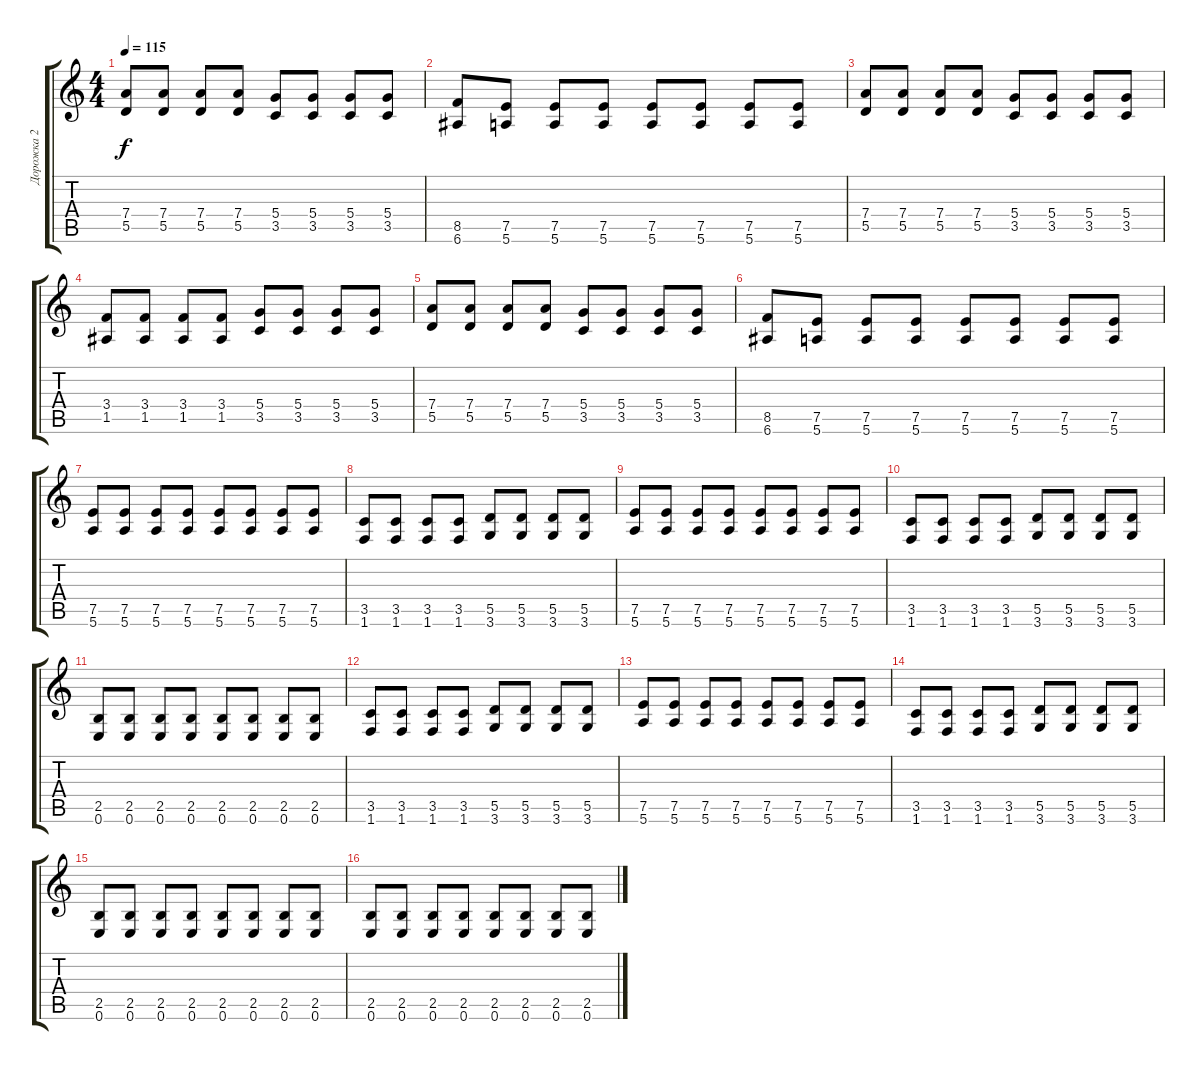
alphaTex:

\track ("Дорожка 2" "Дорожка 2") {instrument distortionguitar}
\staff {score tabs}
\tuning (E4 B3 G3 D3 A2 E2) {hide}
\ts (4 4)
\tempo 115
\clef g2
\ks c
(7.4 5.5).8{dy f} (7.4 5.5).8 (7.4 5.5).8 (7.4 5.5).8 (5.4 3.5).8 (5.4 3.5).8 (5.4 3.5).8 (5.4 3.5).8 |
(8.5 6.6).8 (7.5 5.6).8 (7.5 5.6).8 (7.5 5.6).8 (7.5 5.6).8 (7.5 5.6).8 (7.5 5.6).8 (7.5 5.6).8 |
(7.4 5.5).8 (7.4 5.5).8 (7.4 5.5).8 (7.4 5.5).8 (5.4 3.5).8 (5.4 3.5).8 (5.4 3.5).8 (5.4 3.5).8 |
(3.4 1.5).8 (3.4 1.5).8 (3.4 1.5).8 (3.4 1.5).8 (5.4 3.5).8 (5.4 3.5).8 (5.4 3.5).8 (5.4 3.5).8 |
(7.4 5.5).8 (7.4 5.5).8 (7.4 5.5).8 (7.4 5.5).8 (5.4 3.5).8 (5.4 3.5).8 (5.4 3.5).8 (5.4 3.5).8 |
(8.5 6.6).8 (7.5 5.6).8 (7.5 5.6).8 (7.5 5.6).8 (7.5 5.6).8 (7.5 5.6).8 (7.5 5.6).8 (7.5 5.6).8 |
(7.5 5.6).8 (7.5 5.6).8 (7.5 5.6).8 (7.5 5.6).8 (7.5 5.6).8 (7.5 5.6).8 (7.5 5.6).8 (7.5 5.6).8 |
(3.5 1.6).8 (3.5 1.6).8 (3.5 1.6).8 (3.5 1.6).8 (5.5 3.6).8 (5.5 3.6).8 (5.5 3.6).8 (5.5 3.6).8 |
(7.5 5.6).8 (7.5 5.6).8 (7.5 5.6).8 (7.5 5.6).8 (7.5 5.6).8 (7.5 5.6).8 (7.5 5.6).8 (7.5 5.6).8 |
(3.5 1.6).8 (3.5 1.6).8 (3.5 1.6).8 (3.5 1.6).8 (5.5 3.6).8 (5.5 3.6).8 (5.5 3.6).8 (5.5 3.6).8 |
(2.5 0.6).8 (2.5 0.6).8 (2.5 0.6).8 (2.5 0.6).8 (2.5 0.6).8 (2.5 0.6).8 (2.5 0.6).8 (2.5 0.6).8 |
(3.5 1.6).8 (3.5 1.6).8 (3.5 1.6).8 (3.5 1.6).8 (5.5 3.6).8 (5.5 3.6).8 (5.5 3.6).8 (5.5 3.6).8 |
(7.5 5.6).8 (7.5 5.6).8 (7.5 5.6).8 (7.5 5.6).8 (7.5 5.6).8 (7.5 5.6).8 (7.5 5.6).8 (7.5 5.6).8 |
(3.5 1.6).8 (3.5 1.6).8 (3.5 1.6).8 (3.5 1.6).8 (5.5 3.6).8 (5.5 3.6).8 (5.5 3.6).8 (5.5 3.6).8 |
(2.5 0.6).8 (2.5 0.6).8 (2.5 0.6).8 (2.5 0.6).8 (2.5 0.6).8 (2.5 0.6).8 (2.5 0.6).8 (2.5 0.6).8 |
(2.5 0.6).8 (2.5 0.6).8 (2.5 0.6).8 (2.5 0.6).8 (2.5 0.6).8 (2.5 0.6).8 (2.5 0.6).8 (2.5 0.6).8
